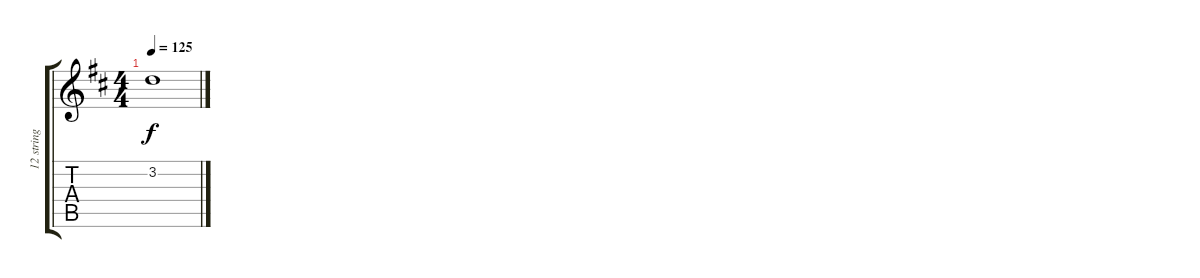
\track ("12 string" "12 string") {instrument acousticguitarsteel}
\staff {score tabs}
\tuning (E4 B3 G3 D3 A2 E2) {hide}
\ts (4 4)
\tempo 125
\clef g2
\ks d
3.2.1{dy f}
